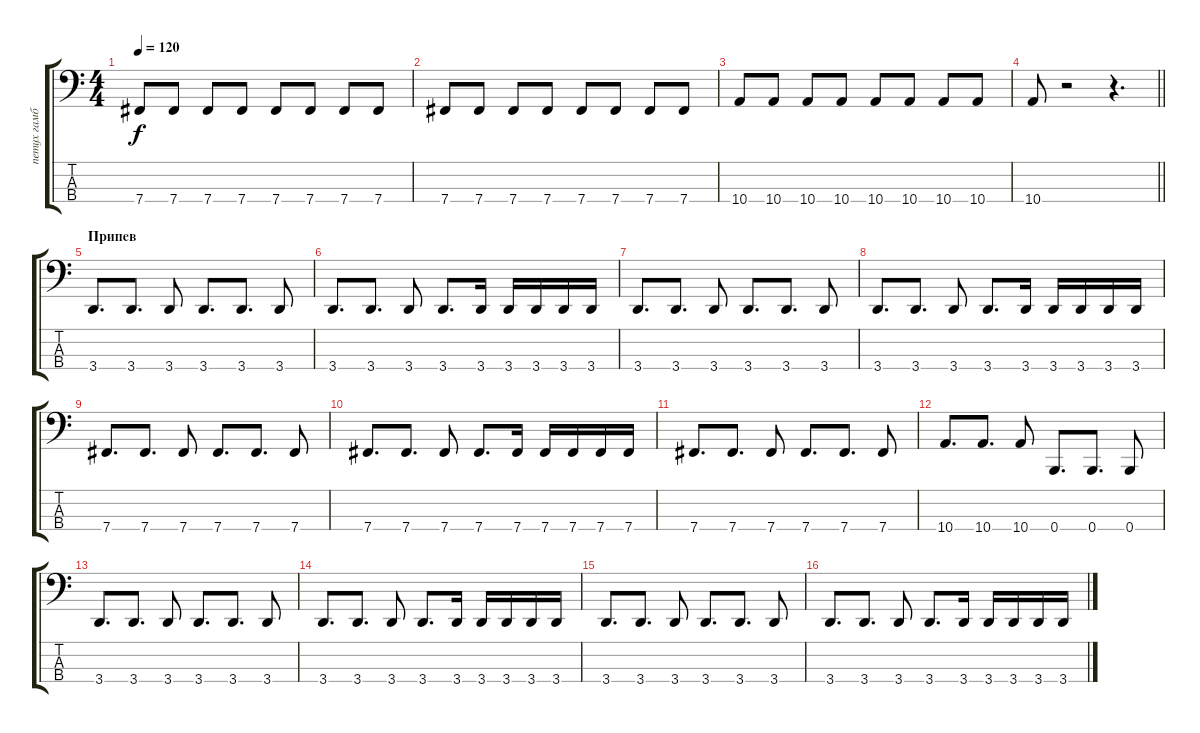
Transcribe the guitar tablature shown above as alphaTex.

\track ("петух гамбургский-жбан" "петух гамб") {instrument slapbass1}
\staff {score tabs}
\tuning (D2 A1 E1 B0) {hide}
\ts (4 4)
\tempo 120
\clef f4
\ks c
7.4.8{dy f} 7.4.8 7.4.8 7.4.8 7.4.8 7.4.8 7.4.8 7.4.8 |
7.4.8 7.4.8 7.4.8 7.4.8 7.4.8 7.4.8 7.4.8 7.4.8 |
10.4.8 10.4.8 10.4.8 10.4.8 10.4.8 10.4.8 10.4.8 10.4.8 |
\barLineRight lightlight
10.4.8 r.2 r.4{d} |
\section ("" "Припев")
3.4.8{d} 3.4.8{d} 3.4.8 3.4.8{d} 3.4.8{d} 3.4.8 |
3.4.8{d} 3.4.8{d} 3.4.8 3.4.8{d} 3.4.16 3.4.16 3.4.16 3.4.16 3.4.16 |
3.4.8{d} 3.4.8{d} 3.4.8 3.4.8{d} 3.4.8{d} 3.4.8 |
3.4.8{d} 3.4.8{d} 3.4.8 3.4.8{d} 3.4.16 3.4.16 3.4.16 3.4.16 3.4.16 |
7.4.8{d} 7.4.8{d} 7.4.8 7.4.8{d} 7.4.8{d} 7.4.8 |
7.4.8{d} 7.4.8{d} 7.4.8 7.4.8{d} 7.4.16 7.4.16 7.4.16 7.4.16 7.4.16 |
7.4.8{d} 7.4.8{d} 7.4.8 7.4.8{d} 7.4.8{d} 7.4.8 |
10.4.8{d} 10.4.8{d} 10.4.8 0.4.8{d} 0.4.8{d} 0.4.8 |
3.4.8{d} 3.4.8{d} 3.4.8 3.4.8{d} 3.4.8{d} 3.4.8 |
3.4.8{d} 3.4.8{d} 3.4.8 3.4.8{d} 3.4.16 3.4.16 3.4.16 3.4.16 3.4.16 |
3.4.8{d} 3.4.8{d} 3.4.8 3.4.8{d} 3.4.8{d} 3.4.8 |
3.4.8{d} 3.4.8{d} 3.4.8 3.4.8{d} 3.4.16 3.4.16 3.4.16 3.4.16 3.4.16
